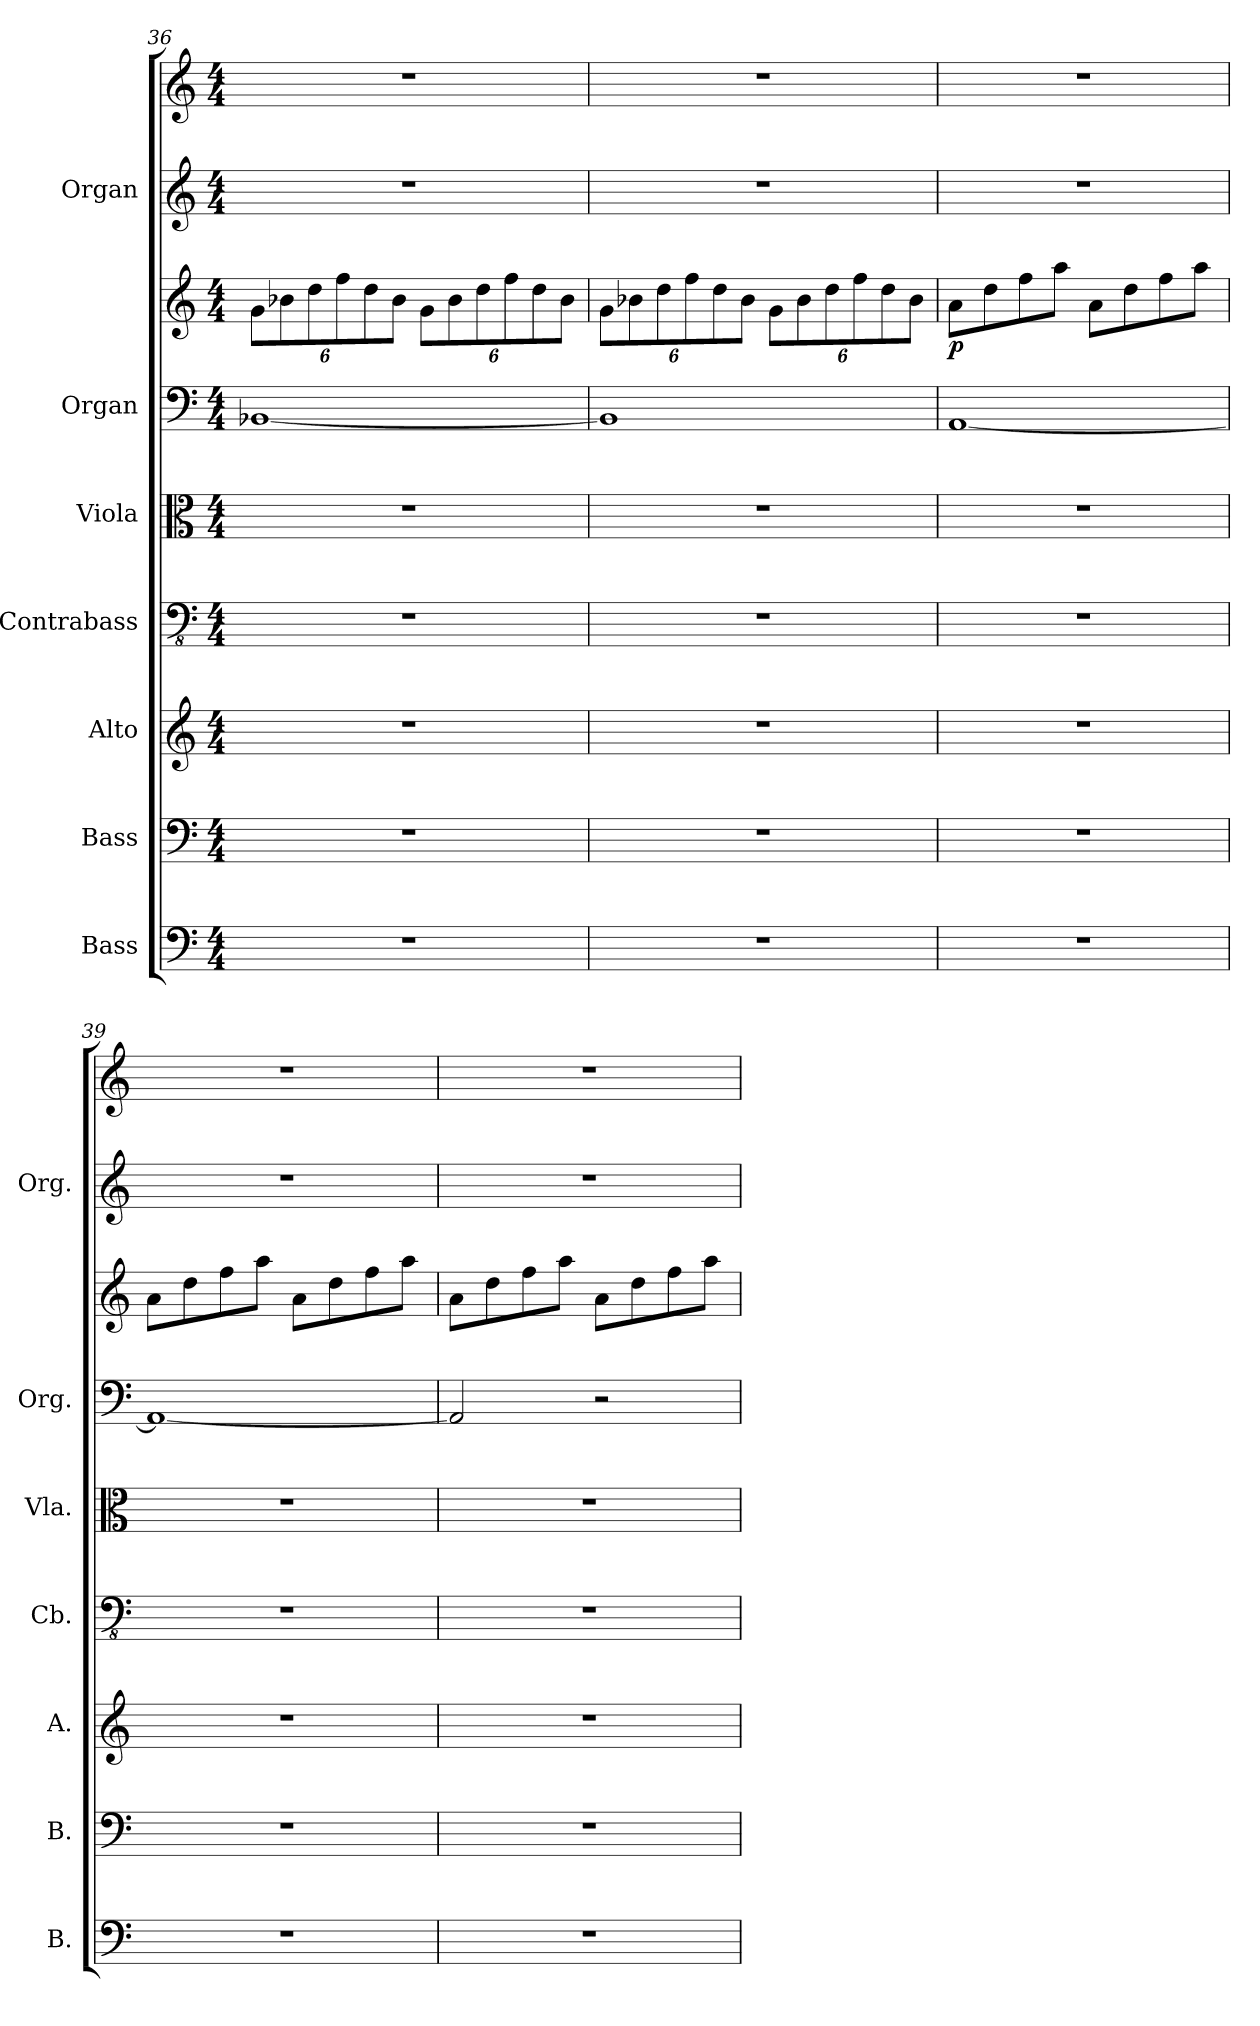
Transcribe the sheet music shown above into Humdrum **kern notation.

**kern	**kern	**kern	**kern	**kern	**kern	**kern	**dynam	**kern	**kern
*part7	*part6	*part5	*part4	*part3	*part2	*part2	*part2	*part1	*part1
*staff9	*staff8	*staff7	*staff6	*staff5	*staff4	*staff3	*staff3/4	*staff2	*staff1
*I"Bass	*I"Bass	*I"Alto	*I"Contrabass	*I"Viola	*I"Organ	*	*	*I"Organ	*
*I'B.	*I'B.	*I'A.	*I'Cb.	*I'Vla.	*I'Org.	*	*	*I'Org.	*
!!LO:PB:g=z
*clefF4	*clefF4	*clefG2	*clefFv4	*clefC3	*clefF4	*clefG2	*	*clefG2	*clefG2
*	*	*	*ITrd7c12	*	*	*	*	*	*
*k[]	*k[]	*k[]	*k[]	*k[]	*k[]	*k[]	*	*k[]	*k[]
*M4/4	*M4/4	*M4/4	*M4/4	*M4/4	*M4/4	*M4/4	*	*M4/4	*M4/4
*	*	*	*	*	*	*Xbrackettup	*	*	*
=36	=36	=36	=36	=36	=36	=36	=36	=36	=36
1r	1r	1r	1r	1r	[1BB-X	12g\L	.	1r	1r
.	.	.	.	.	.	12b-X\	.	.	.
.	.	.	.	.	.	12dd\	.	.	.
.	.	.	.	.	.	12ff\	.	.	.
.	.	.	.	.	.	12dd\	.	.	.
.	.	.	.	.	.	12b-\J	.	.	.
.	.	.	.	.	.	12g\L	.	.	.
.	.	.	.	.	.	12b-\	.	.	.
.	.	.	.	.	.	12dd\	.	.	.
.	.	.	.	.	.	12ff\	.	.	.
.	.	.	.	.	.	12dd\	.	.	.
.	.	.	.	.	.	12b-\J	.	.	.
=37	=37	=37	=37	=37	=37	=37	=37	=37	=37
1r	1r	1r	1r	1r	1BB-]	12g\L	.	1r	1r
.	.	.	.	.	.	12b-X\	.	.	.
.	.	.	.	.	.	12dd\	.	.	.
.	.	.	.	.	.	12ff\	.	.	.
.	.	.	.	.	.	12dd\	.	.	.
.	.	.	.	.	.	12b-\J	.	.	.
.	.	.	.	.	.	12g\L	.	.	.
.	.	.	.	.	.	12b-\	.	.	.
.	.	.	.	.	.	12dd\	.	.	.
.	.	.	.	.	.	12ff\	.	.	.
.	.	.	.	.	.	12dd\	.	.	.
.	.	.	.	.	.	12b-\J	.	.	.
=38	=38	=38	=38	=38	=38	=38	=38	=38	=38
!	!	!	!	!	!	!	!LO:DY:b	!	!
1r	1r	1r	1r	1r	[1AA	8a\L	p	1r	1r
.	.	.	.	.	.	8dd\	.	.	.
.	.	.	.	.	.	8ff\	.	.	.
.	.	.	.	.	.	8aa\J	.	.	.
.	.	.	.	.	.	8a\L	.	.	.
.	.	.	.	.	.	8dd\	.	.	.
.	.	.	.	.	.	8ff\	.	.	.
.	.	.	.	.	.	8aa\J	.	.	.
=39	=39	=39	=39	=39	=39	=39	=39	=39	=39
1r	1r	1r	1r	1r	1AA_	8a\L	.	1r	1r
.	.	.	.	.	.	8dd\	.	.	.
.	.	.	.	.	.	8ff\	.	.	.
.	.	.	.	.	.	8aa\J	.	.	.
.	.	.	.	.	.	8a\L	.	.	.
.	.	.	.	.	.	8dd\	.	.	.
.	.	.	.	.	.	8ff\	.	.	.
.	.	.	.	.	.	8aa\J	.	.	.
!!LO:PB:g=z
=40	=40	=40	=40	=40	=40	=40	=40	=40	=40
1r	1r	1r	1r	1r	2AA/]	8a\L	.	1r	1r
.	.	.	.	.	.	8dd\	.	.	.
.	.	.	.	.	.	8ff\	.	.	.
.	.	.	.	.	.	8aa\J	.	.	.
.	.	.	.	.	2r	8a\L	.	.	.
.	.	.	.	.	.	8dd\	.	.	.
.	.	.	.	.	.	8ff\	.	.	.
.	.	.	.	.	.	8aa\J	.	.	.
=	=	=	=	=	=	=	=	=	=
*-	*-	*-	*-	*-	*-	*-	*-	*-	*-
